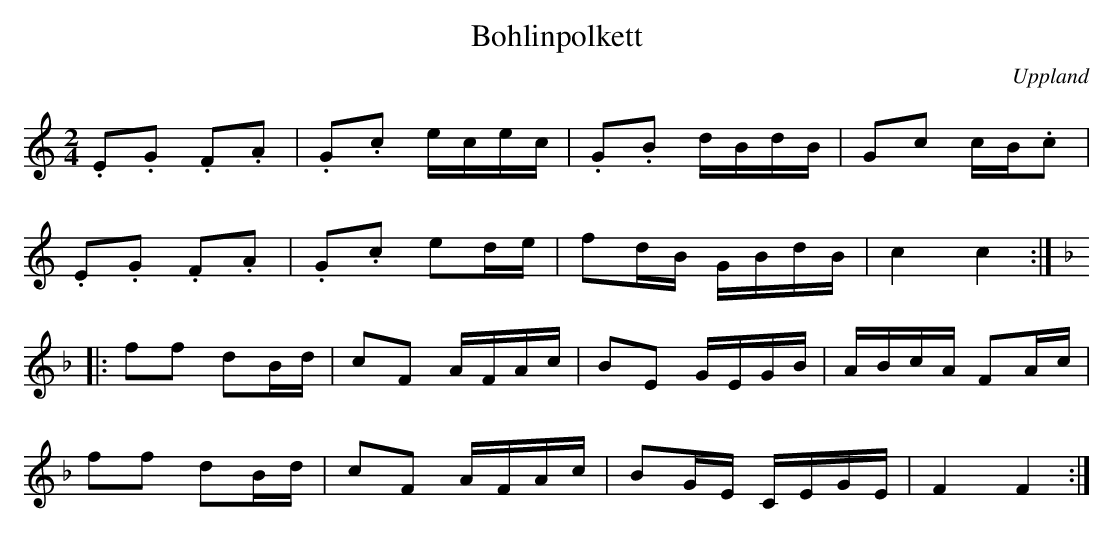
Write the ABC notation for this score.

X:1
T:Bohlinpolkett
O:Uppland
L:1/16
M:2/4
K:C
.E2.G2 .F2.A2 | .G2.c2 ecec | .G2.B2 dBdB | G2c2 cB.c2  |
.E2.G2 .F2.A2 | .G2.c2 e2de | f2dB   GBdB | c4   c4    ::
K:F
f2f2   d2Bd   | c2F2   AFAc | B2E2   GEGB | ABcA F2Ac   |
f2f2   d2Bd   | c2F2   AFAc | B2GE   CEGE | F4   F4    :|
